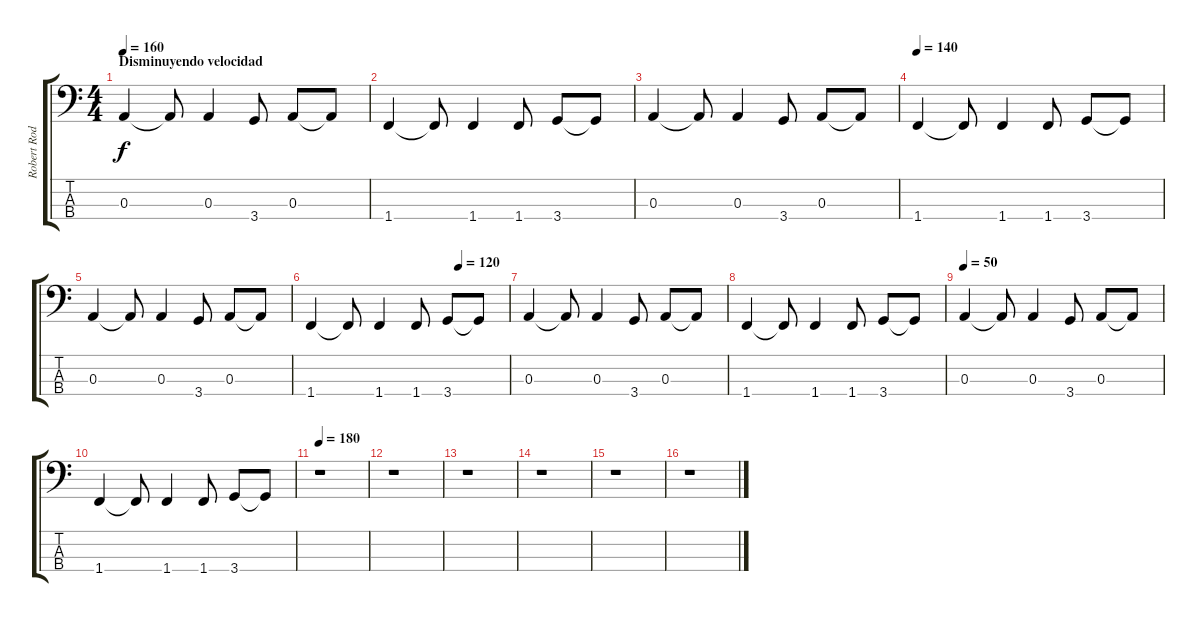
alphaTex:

\track ("Robert Rodriguez (Bajo)" "Robert Rod") {instrument electricbassfinger}
\staff {score tabs}
\tuning (G2 D2 A1 E1) {hide}
\ts (4 4)
\section ("" "Disminuyendo velocidad")
\tempo 160
\clef f4
\ks c
0.3.4{dy f} 0.3{t}.8 0.3.4 3.4.8 0.3.8 0.3{t}.8 |
1.4.4 1.4{t}.8 1.4.4 1.4.8 3.4.8 3.4{t}.8 |
0.3.4 0.3{t}.8 0.3.4 3.4.8 0.3.8 0.3{t}.8 |
\tempo 140
1.4.4 1.4{t}.8 1.4.4 1.4.8 3.4.8 3.4{t}.8 |
0.3.4 0.3{t}.8 0.3.4 3.4.8 0.3.8 0.3{t}.8 |
\tempo (120 0.75)
1.4.4 1.4{t}.8 1.4.4 1.4.8 3.4.8 3.4{t}.8 |
0.3.4 0.3{t}.8 0.3.4 3.4.8 0.3.8 0.3{t}.8 |
1.4.4 1.4{t}.8 1.4.4 1.4.8 3.4.8 3.4{t}.8 |
\tempo 50
0.3.4 0.3{t}.8 0.3.4 3.4.8 0.3.8 0.3{t}.8 |
1.4.4 1.4{t}.8 1.4.4 1.4.8 3.4.8 3.4{t}.8 |
\tempo 180
r.1 |
r.1 |
r.1 |
r.1 |
r.1 |
r.1
